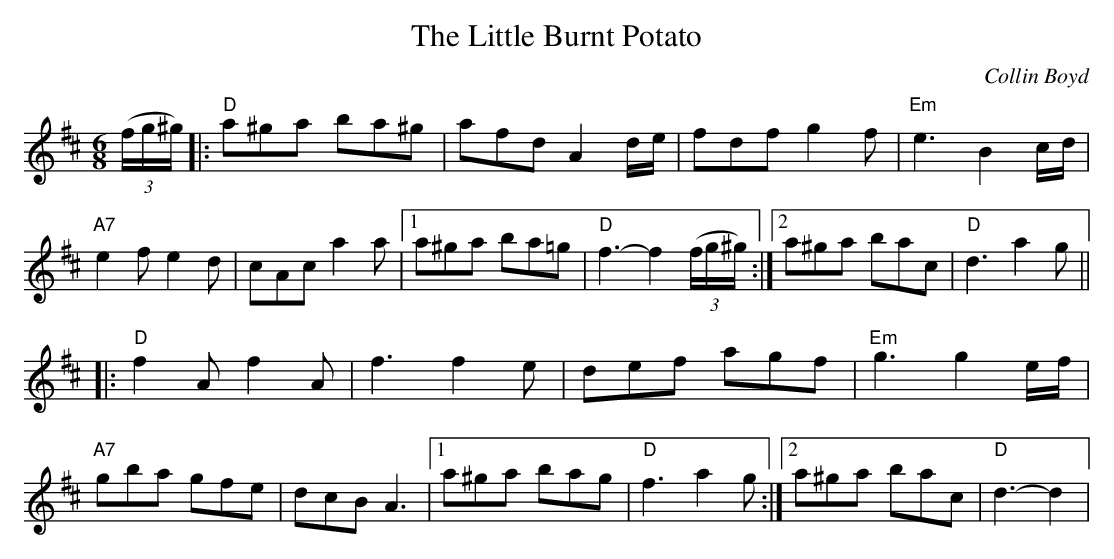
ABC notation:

X:1
T:Little Burnt Potato, The
C:Collin Boyd
M:6/8
L:1/8
K:D
(3(f/g/^g/)|:"D"a^ga ba^g|afd A2d/e/|fdf g2f|"Em"e3 B2c/d/|!
"A7"e2f e2d|cAc a2a|1 a^ga ba=g|"D"f3 -f2 (3(f/g/^g/):|2 a^ga bac|"D"d3
a2g||!
|:"D"f2A f2A|f3 f2e|def agf|"Em"g3 g2e/f/|!
"A7"gba gfe|dcB A3|1 a^ga bag|"D"f3 a2g:|2 a^ga bac|"D"d3 -d2|!
